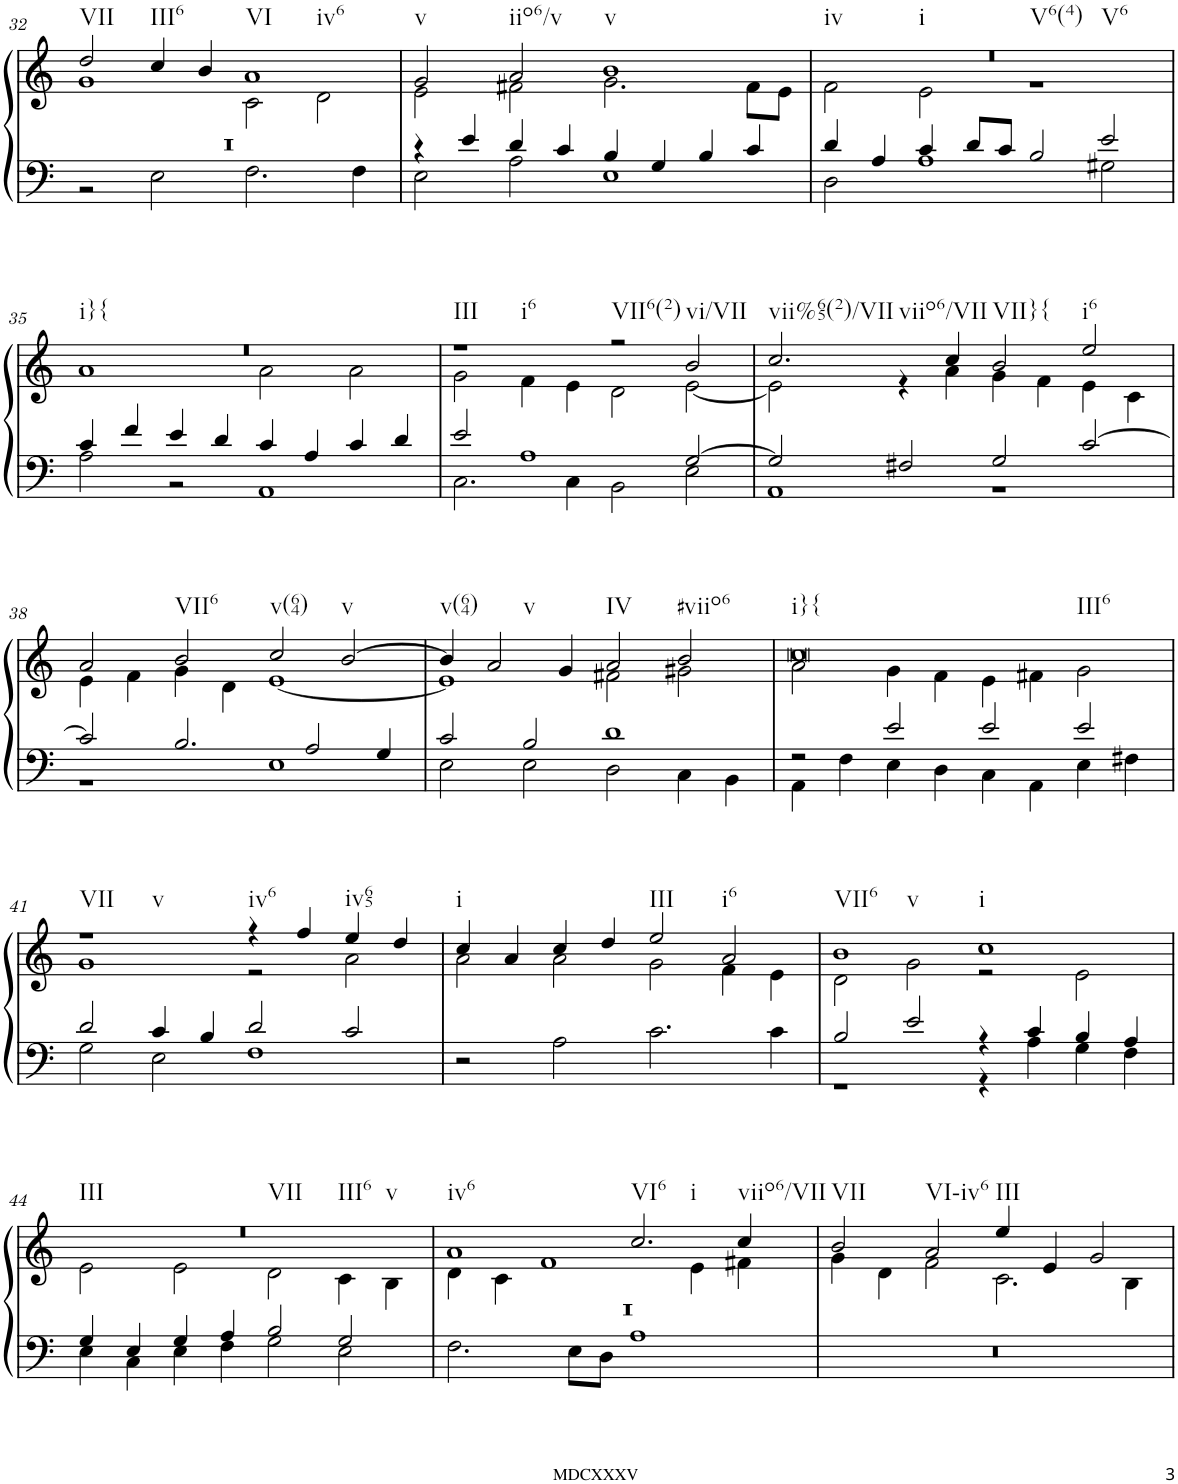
**kern	**kern
*part1	*part1
*staff2	*staff1
*I"Organ	*
*I'Org.	*
!!LO:PB:g=z
*clefF4	*clefG2
*k[]	*k[]
*M4/2	*M4/2
=32	=32
*^	*^
!	!	!LO:TX:b:t=VII	!
0r	2r	2dd/	1g
!	!	!LO:TX:b:t=III6	!
.	2E\	4cc/	.
.	.	4b/	.
!	!	!LO:TX:b:t=VI	!
!	!	!LO:TX:b:t=iv6	!
.	2.F\	1a	2c\
.	.	.	2d\
.	4F\	.	.
=33	=33	=33	=33
!	!	!LO:TX:b:t=v	!
4r	2E\	2g/	2e\
4e/	.	.	.
!	!	!LO:TX:b:t=iio6/v	!
4d/	2A\	2a/	2f#X\
4c/	.	.	.
!	!	!LO:TX:b:t=v	!
4B/	1E	1b	2.g\
4G/	.	.	.
4B/	.	.	.
4c/	.	.	8f#\L
.	.	.	8e\J
=34	=34	=34	=34
!	!	!LO:TX:b:t=iv	!
!	!	!LO:TX:b:t=i	!
!	!	!LO:TX:b:t=V6(4)	!
!	!	!LO:TX:b:t=V6	!
4d/	2D\	0r	2f\
4A/	.	.	.
4c/	1A	.	2e\
8d/L	.	.	.
8c/J	.	.	.
2B/	.	.	1r
2e/	2G#X\	.	.
!!LO:LB:g=z	!!
=35	=35	=35	=35
!	!	!LO:TX:b:t=i}{	!
4c/	2A\	0r	1a
4f/	.	.	.
4e/	2r	.	.
4d/	.	.	.
4c/	1AA	.	2a\
4A/	.	.	.
4c/	.	.	2a\
4d/	.	.	.
=36	=36	=36	=36
!	!	!LO:TX:b:t=III	!
!	!	!LO:TX:b:t=i6	!
2e/	2.C\	1r	2g\
1A	.	.	4f\
.	4C\	.	4e\
!	!	!LO:TX:b:t=VII6(2)	!
.	2BB\	2r	2d\
!	!	!LO:TX:b:t=vi/VII	!
[2G/	2E\	2b/	[2e\
=37	=37	=37	=37
!	!	!LO:TX:b:t=vii%65(2)/VII	!
!	!	!LO:TX:b:t=viio6/VII	!
2G/]	1AA	2.cc/	2e\]
2F#X/	.	.	4r
.	.	4cc/	4a\
!	!	!LO:TX:b:t=VII}{	!
2G/	1r	2b/	4g\
.	.	.	4f\
!	!	!LO:TX:b:t=i6	!
[2c/	.	2ee/	4e\
.	.	.	4c\
!!LO:LB:g=z	!!
=38	=38	=38	=38
2c/]	1r	2a/	4e\
.	.	.	4f\
!	!	!LO:TX:b:t=VII6	!
2.B/	.	2b/	4g\
.	.	.	4d\
!	!	!LO:TX:b:t=v(64)	!
.	1E	2cc/	[1e
2A/	.	.	.
!	!	!LO:TX:b:t=v	!
.	.	[2b/	.
4G/	.	.	.
=39	=39	=39	=39
!	!	!LO:TX:b:t=v(64)	!
2c/	2E\	4b/]	1e]
!	!	!LO:TX:b:t=v	!
.	.	2a/	.
2B/	2E\	.	.
.	.	4g/	.
!	!	!LO:TX:b:t=IV	!
1d	2D\	2a/	2f#X\
!	!	!LO:TX:b:t=#viio6	!
.	4C\	2b/	2g#X\
.	4BB\	.	.
=40	=40	=40	=40
!	!	!LO:TX:b:t=i}{	!
!	!	!LO:TX:b:t=III6	!
2r	4AA\	0cc	2a\
.	4F\	.	.
2e/	4E\	.	4g\
.	4D\	.	4f\
2e/	4C\	.	4e\
.	4AA\	.	4f#X\
2e/	4E\	.	2g\
.	4F#X\	.	.
!!LO:LB:g=z	!!
=41	=41	=41	=41
!	!	!LO:TX:b:t=VII	!
!	!	!LO:TX:b:t=v	!
2d/	2G\	1r	1g
4c/	2E\	.	.
4B/	.	.	.
!	!	!LO:TX:b:t=iv6	!
2d/	1F	4r	2r
.	.	4ff/	.
!	!	!LO:TX:b:t=iv65	!
2c/	.	4ee/	2a\
.	.	4dd/	.
*v	*v	*	*
=42	=42	=42
!	!LO:TX:b:t=i	!
2r	4cc/	2a\
.	4a/	.
2A\	4cc/	2a\
.	4dd/	.
!	!LO:TX:b:t=III	!
2.c\	2ee/	2g\
!	!LO:TX:b:t=i6	!
.	2a/	4f\
4c\	.	4e\
=43	=43	=43
*^	*	*
!	!	!LO:TX:b:t=VII6	!
!	!	!LO:TX:b:t=v	!
2B/	1r	1b	2d\
2e/	.	.	2g\
!	!	!LO:TX:b:t=i	!
4r	4r	1cc	2r
4c/	4A\	.	.
4B/	4G\	.	2e\
4A/	4F\	.	.
!!LO:LB:g=z	!!
=44	=44	=44	=44
!	!	!LO:TX:b:t=III	!
!	!	!LO:TX:b:t=VII	!
!	!	!LO:TX:b:t=III6	!
!	!	!LO:TX:b:t=v	!
4G/	4E\	0r	2e\
4E/	4C\	.	.
4G/	4E\	.	2e\
4A/	4F\	.	.
2B/	2G\	.	2d\
2G/	2E\	.	4c\
.	.	.	4B\
=45	=45	=45	=45
!	!	!LO:TX:b:t=iv6	!
0r	2.F\	1a	4d\
.	.	.	4c\
.	.	.	1f
.	8E\L	.	.
.	8D\J	.	.
!	!	!LO:TX:b:t=VI6	!
!	!	!LO:TX:b:t=i	!
.	1A	2.cc/	.
.	.	.	4e\
!	!	!LO:TX:b:t=viio6/VII	!
.	.	4cc/	4f#X\
*v	*v	*	*
=46	=46	=46
!	!LO:TX:b:t=VII	!
0r	2b/	4g\
.	.	4d\
!	!LO:TX:b:t=VI-iv6	!
.	2a/	2f\
!	!LO:TX:b:t=III	!
.	4ee/	2.c\
.	4e/	.
.	2g/	.
.	.	4B\
*	*v	*v
=	=
*-	*-
